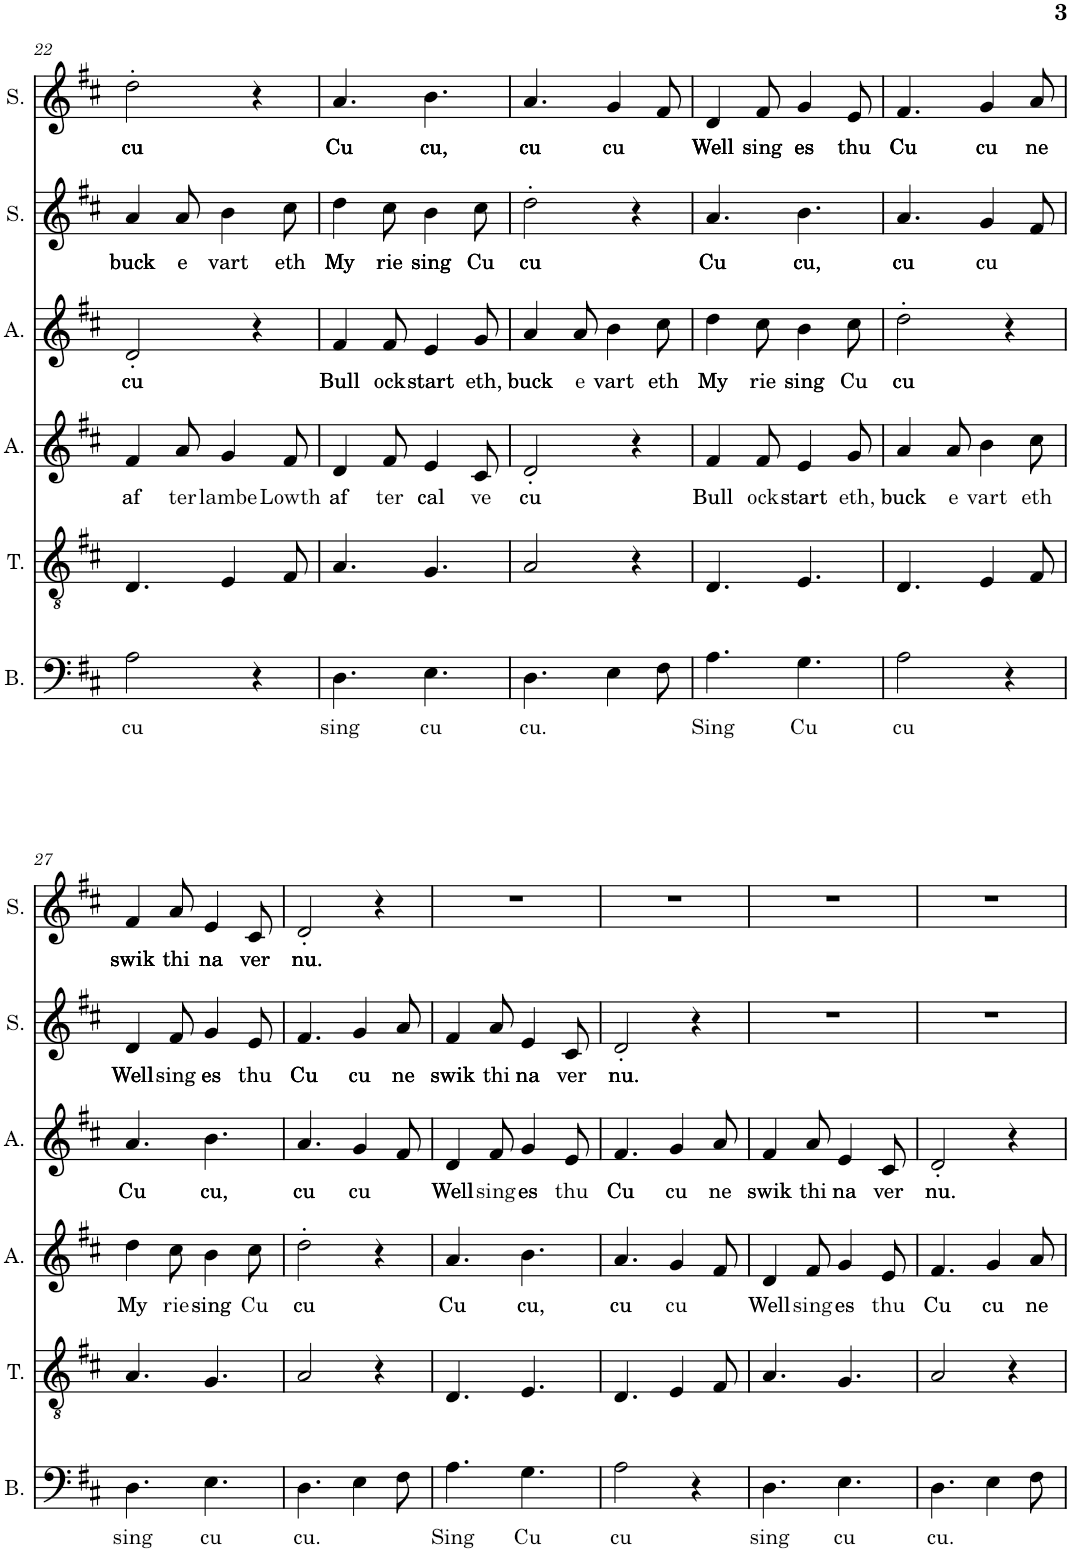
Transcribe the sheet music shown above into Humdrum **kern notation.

**kern	**text	**kern	**kern	**text	**kern	**text	**kern	**text	**kern	**text
*part6	*part6	*part5	*part4	*part4	*part3	*part3	*part2	*part2	*part1	*part1
*staff6	*staff6	*staff5	*staff4	*staff4	*staff3	*staff3	*staff2	*staff2	*staff1	*staff1
*I"Bass	*	*I"Tenor	*I"Alto	*	*I"Alto	*	*I"Soprano	*	*I"Soprano	*
*I'B.	*	*I'T.	*I'A.	*	*I'A.	*	*I'S.	*	*I'S.	*
!!LO:PB:g=z
*clefF4	*	*clefGv2	*clefG2	*	*clefG2	*	*clefG2	*	*clefG2	*
*k[f#c#]	*	*k[f#c#]	*k[f#c#]	*	*k[f#c#]	*	*k[f#c#]	*	*k[f#c#]	*
*M3/4	*	*M3/4	*M3/4	*	*M3/4	*	*M3/4	*	*M3/4	*
=22	=22	=22	=22	=22	=22	=22	=22	=22	=22	=22
!	!LO:LY:b	!	!	!LO:LY:b	!	!LO:LY:b	!	!LO:LY:b	!	!LO:LY:b
2A\	cu	4.D/	4f#/	af	2d'/	cu	4a/	buck	2dd'\	cu
!	!	!	!	!LO:LY:b	!	!	!	!LO:LY:b	!	!
.	.	.	8a/	ter	.	.	8a/	e	.	.
!	!	!	!	!LO:LY:b	!	!	!	!LO:LY:b	!	!
.	.	4E/	4g/	lambe	.	.	4b\	vart	.	.
4r	.	.	.	.	4r	.	.	.	4r	.
!	!	!	!	!LO:LY:b	!	!	!	!LO:LY:b	!	!
.	.	8F#/	8f#/	Lowth	.	.	8cc#\	eth	.	.
=23	=23	=23	=23	=23	=23	=23	=23	=23	=23	=23
!	!LO:LY:b	!	!	!LO:LY:b	!	!LO:LY:b	!	!LO:LY:b	!	!LO:LY:b
4.D\	sing	4.A/	4d/	af	4f#/	Bull	4dd\	My	4.a/	Cu
!	!	!	!	!LO:LY:b	!	!LO:LY:b	!	!LO:LY:b	!	!
.	.	.	8f#/	ter	8f#/	ock	8cc#\	rie	.	.
!	!LO:LY:b	!	!	!LO:LY:b	!	!LO:LY:b	!	!LO:LY:b	!	!LO:LY:b
4.E\	cu	4.G/	4e/	cal	4e/	start	4b\	sing	4.b\	cu,
!	!	!	!	!LO:LY:b	!	!LO:LY:b	!	!LO:LY:b	!	!
.	.	.	8c#/	ve	8g/	eth,	8cc#\	Cu	.	.
=24	=24	=24	=24	=24	=24	=24	=24	=24	=24	=24
!	!LO:LY:b	!	!	!LO:LY:b	!	!LO:LY:b	!	!LO:LY:b	!	!LO:LY:b
4.D\	cu.	2A/	2d'/	cu	4a/	buck	2dd'\	cu	4.a/	cu
!	!	!	!	!	!	!LO:LY:b	!	!	!	!
.	.	.	.	.	8a/	e	.	.	.	.
!	!	!	!	!	!	!LO:LY:b	!	!	!	!LO:LY:b
4E\	.	.	.	.	4b\	vart	.	.	4g/	cu
.	.	4r	4r	.	.	.	4r	.	.	.
!	!	!	!	!	!	!LO:LY:b	!	!	!	!
8F#\	.	.	.	.	8cc#\	eth	.	.	8f#/	.
=25	=25	=25	=25	=25	=25	=25	=25	=25	=25	=25
!	!LO:LY:b	!	!	!LO:LY:b	!	!LO:LY:b	!	!LO:LY:b	!	!LO:LY:b
4.A\	Sing	4.D/	4f#/	Bull	4dd\	My	4.a/	Cu	4d/	Well
!	!	!	!	!LO:LY:b	!	!LO:LY:b	!	!	!	!LO:LY:b
.	.	.	8f#/	ock	8cc#\	rie	.	.	8f#/	sing
!	!LO:LY:b	!	!	!LO:LY:b	!	!LO:LY:b	!	!LO:LY:b	!	!LO:LY:b
4.G\	Cu	4.E/	4e/	start	4b\	sing	4.b\	cu,	4g/	es
!	!	!	!	!LO:LY:b	!	!LO:LY:b	!	!	!	!LO:LY:b
.	.	.	8g/	eth,	8cc#\	Cu	.	.	8e/	thu
=26	=26	=26	=26	=26	=26	=26	=26	=26	=26	=26
!	!LO:LY:b	!	!	!LO:LY:b	!	!LO:LY:b	!	!LO:LY:b	!	!LO:LY:b
2A\	cu	4.D/	4a/	buck	2dd'\	cu	4.a/	cu	4.f#/	Cu
!	!	!	!	!LO:LY:b	!	!	!	!	!	!
.	.	.	8a/	e	.	.	.	.	.	.
!	!	!	!	!LO:LY:b	!	!	!	!LO:LY:b	!	!LO:LY:b
.	.	4E/	4b\	vart	.	.	4g/	cu	4g/	cu
4r	.	.	.	.	4r	.	.	.	.	.
!	!	!	!	!LO:LY:b	!	!	!	!	!	!LO:LY:b
.	.	8F#/	8cc#\	eth	.	.	8f#/	.	8a/	ne
!!LO:LB:g=z
=27	=27	=27	=27	=27	=27	=27	=27	=27	=27	=27
!	!LO:LY:b	!	!	!LO:LY:b	!	!LO:LY:b	!	!LO:LY:b	!	!LO:LY:b
4.D\	sing	4.A/	4dd\	My	4.a/	Cu	4d/	Well	4f#/	swik
!	!	!	!	!LO:LY:b	!	!	!	!LO:LY:b	!	!LO:LY:b
.	.	.	8cc#\	rie	.	.	8f#/	sing	8a/	thi
!	!LO:LY:b	!	!	!LO:LY:b	!	!LO:LY:b	!	!LO:LY:b	!	!LO:LY:b
4.E\	cu	4.G/	4b\	sing	4.b\	cu,	4g/	es	4e/	na
!	!	!	!	!LO:LY:b	!	!	!	!LO:LY:b	!	!LO:LY:b
.	.	.	8cc#\	Cu	.	.	8e/	thu	8c#/	ver
=28	=28	=28	=28	=28	=28	=28	=28	=28	=28	=28
!	!LO:LY:b	!	!	!LO:LY:b	!	!LO:LY:b	!	!LO:LY:b	!	!LO:LY:b
4.D\	cu.	2A/	2dd'\	cu	4.a/	cu	4.f#/	Cu	2d'/	nu.
!	!	!	!	!	!	!LO:LY:b	!	!LO:LY:b	!	!
4E\	.	.	.	.	4g/	cu	4g/	cu	.	.
.	.	4r	4r	.	.	.	.	.	4r	.
!	!	!	!	!	!	!	!	!LO:LY:b	!	!
8F#\	.	.	.	.	8f#/	.	8a/	ne	.	.
=29	=29	=29	=29	=29	=29	=29	=29	=29	=29	=29
!	!LO:LY:b	!	!	!LO:LY:b	!	!LO:LY:b	!	!LO:LY:b	!	!
4.A\	Sing	4.D/	4.a/	Cu	4d/	Well	4f#/	swik	2.r	.
!	!	!	!	!	!	!LO:LY:b	!	!LO:LY:b	!	!
.	.	.	.	.	8f#/	sing	8a/	thi	.	.
!	!LO:LY:b	!	!	!LO:LY:b	!	!LO:LY:b	!	!LO:LY:b	!	!
4.G\	Cu	4.E/	4.b\	cu,	4g/	es	4e/	na	.	.
!	!	!	!	!	!	!LO:LY:b	!	!LO:LY:b	!	!
.	.	.	.	.	8e/	thu	8c#/	ver	.	.
=30	=30	=30	=30	=30	=30	=30	=30	=30	=30	=30
!	!LO:LY:b	!	!	!LO:LY:b	!	!LO:LY:b	!	!LO:LY:b	!	!
2A\	cu	4.D/	4.a/	cu	4.f#/	Cu	2d'/	nu.	2.r	.
!	!	!	!	!LO:LY:b	!	!LO:LY:b	!	!	!	!
.	.	4E/	4g/	cu	4g/	cu	.	.	.	.
4r	.	.	.	.	.	.	4r	.	.	.
!	!	!	!	!	!	!LO:LY:b	!	!	!	!
.	.	8F#/	8f#/	.	8a/	ne	.	.	.	.
=31	=31	=31	=31	=31	=31	=31	=31	=31	=31	=31
!	!LO:LY:b	!	!	!LO:LY:b	!	!LO:LY:b	!	!	!	!
4.D\	sing	4.A/	4d/	Well	4f#/	swik	2.r	.	2.r	.
!	!	!	!	!LO:LY:b	!	!LO:LY:b	!	!	!	!
.	.	.	8f#/	sing	8a/	thi	.	.	.	.
!	!LO:LY:b	!	!	!LO:LY:b	!	!LO:LY:b	!	!	!	!
4.E\	cu	4.G/	4g/	es	4e/	na	.	.	.	.
!	!	!	!	!LO:LY:b	!	!LO:LY:b	!	!	!	!
.	.	.	8e/	thu	8c#/	ver	.	.	.	.
=32	=32	=32	=32	=32	=32	=32	=32	=32	=32	=32
!	!LO:LY:b	!	!	!LO:LY:b	!	!LO:LY:b	!	!	!	!
4.D\	cu.	2A/	4.f#/	Cu	2d'/	nu.	2.r	.	2.r	.
!	!	!	!	!LO:LY:b	!	!	!	!	!	!
4E\	.	.	4g/	cu	.	.	.	.	.	.
.	.	4r	.	.	4r	.	.	.	.	.
!	!	!	!	!LO:LY:b	!	!	!	!	!	!
8F#\	.	.	8a/	ne	.	.	.	.	.	.
=	=	=	=	=	=	=	=	=	=	=
*-	*-	*-	*-	*-	*-	*-	*-	*-	*-	*-
